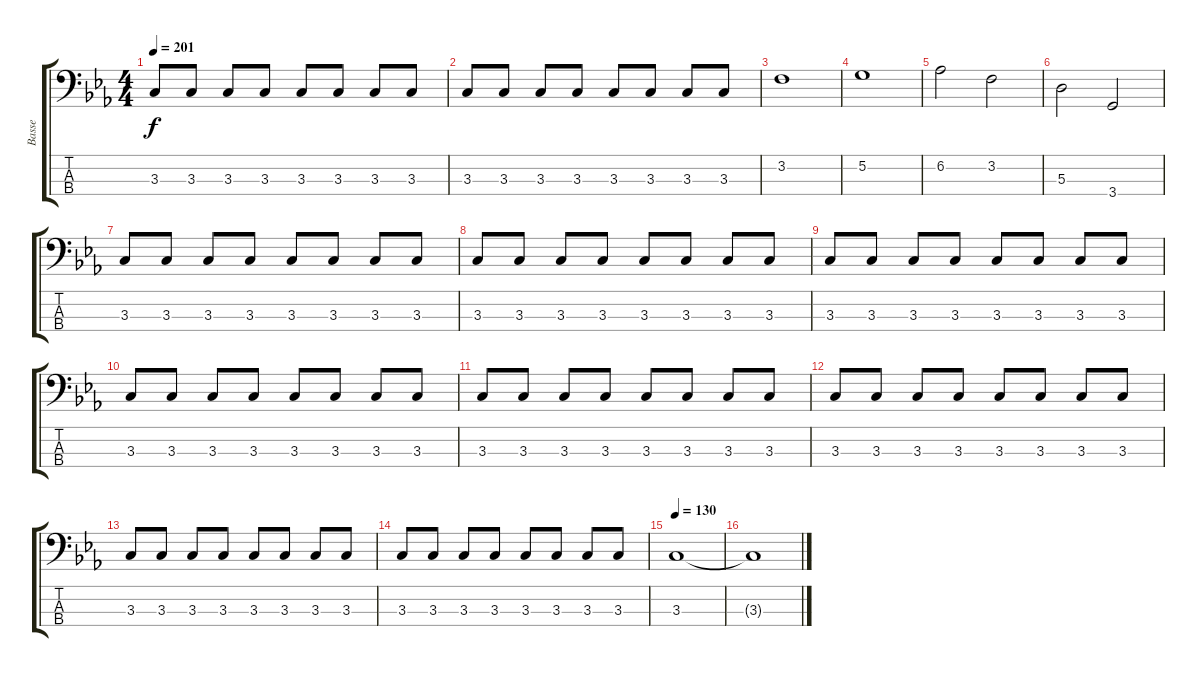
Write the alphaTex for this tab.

\track ("Basse" "Basse") {instrument electricbasspick}
\staff {score tabs}
\tuning (G2 D2 A1 E1) {hide}
\ts (4 4)
\tempo 201
\clef f4
\ks eb
3.3.8{dy f} 3.3.8 3.3.8 3.3.8 3.3.8 3.3.8 3.3.8 3.3.8 |
3.3.8 3.3.8 3.3.8 3.3.8 3.3.8 3.3.8 3.3.8 3.3.8 |
3.2.1 |
5.2.1 |
6.2.2 3.2.2 |
5.3.2 3.4.2 |
3.3.8 3.3.8 3.3.8 3.3.8 3.3.8 3.3.8 3.3.8 3.3.8 |
3.3.8 3.3.8 3.3.8 3.3.8 3.3.8 3.3.8 3.3.8 3.3.8 |
3.3.8 3.3.8 3.3.8 3.3.8 3.3.8 3.3.8 3.3.8 3.3.8 |
3.3.8 3.3.8 3.3.8 3.3.8 3.3.8 3.3.8 3.3.8 3.3.8 |
3.3.8 3.3.8 3.3.8 3.3.8 3.3.8 3.3.8 3.3.8 3.3.8 |
3.3.8 3.3.8 3.3.8 3.3.8 3.3.8 3.3.8 3.3.8 3.3.8 |
3.3.8 3.3.8 3.3.8 3.3.8 3.3.8 3.3.8 3.3.8 3.3.8 |
3.3.8 3.3.8 3.3.8 3.3.8 3.3.8 3.3.8 3.3.8 3.3.8 |
\tempo 130
3.3.1{instrument stringensemble1} |
3.3{t}.1
